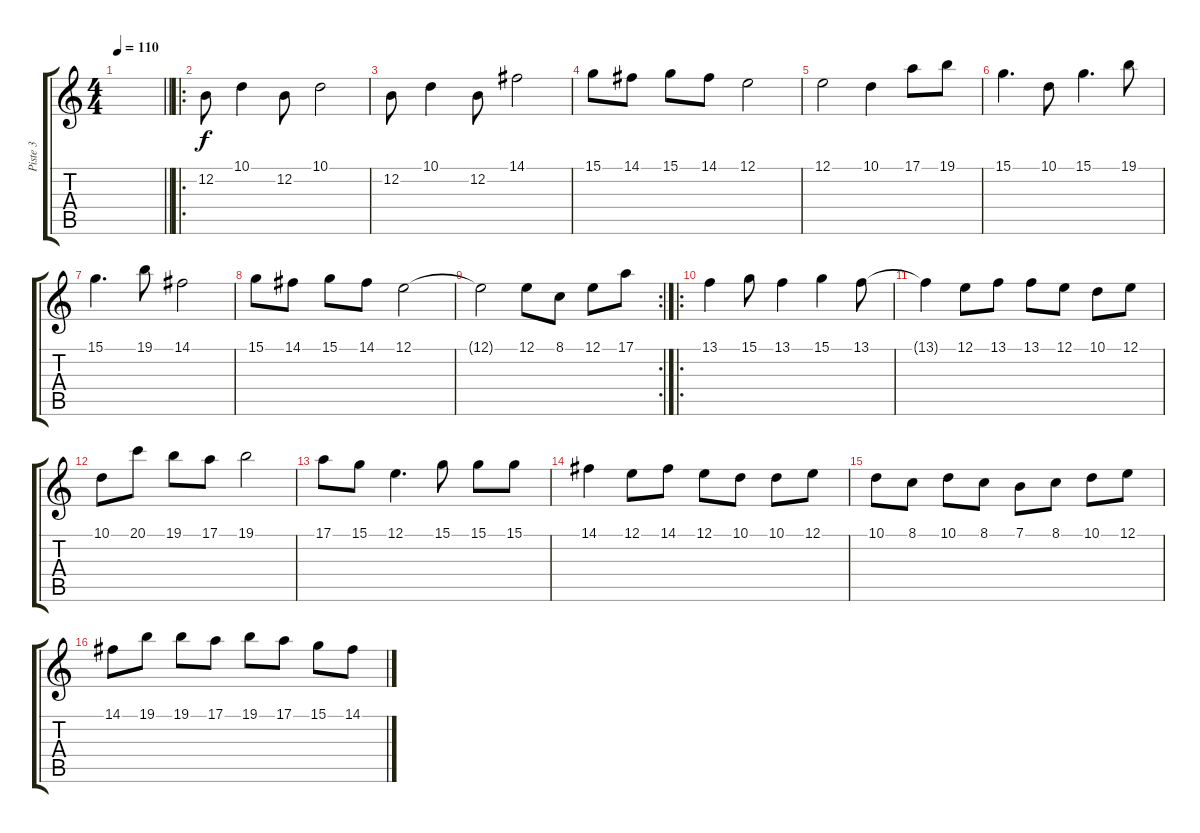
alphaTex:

\track ("Piste 3" "Piste 3") {instrument fx5brightness}
\staff {score tabs}
\tuning (E4 B3 G3 D3 A2 E2) {hide}
\ts (4 4)
\tempo 110
\clef g2
\barLineRight lightlight
\ks c
|
\ro
\section ("" "")
12.2.8 10.1.4 12.2.8 10.1.2 |
12.2.8 10.1.4 12.2.8 14.1.2 |
15.1.8 14.1.8 15.1.8 14.1.8 12.1.2 |
12.1.2 10.1.4 17.1.8 19.1.8 |
15.1.4{d} 10.1.8 15.1.4{d} 19.1.8 |
15.1.4{d} 19.1.8 14.1.2 |
15.1.8 14.1.8 15.1.8 14.1.8 12.1.2 |
\rc 2
12.1{t}.2 12.1.8 8.1.8 12.1.8 17.1.8 |
\ro
13.1.4 15.1.8 13.1.4 15.1.4 13.1.8 |
13.1{t}.4 12.1.8 13.1.8 13.1.8 12.1.8 10.1.8 12.1.8 |
10.1.8 20.1.8 19.1.8 17.1.8 19.1.2 |
17.1.8 15.1.8 12.1.4{d} 15.1.8 15.1.8 15.1.8 |
14.1.4 12.1.8 14.1.8 12.1.8 10.1.8 10.1.8 12.1.8 |
10.1.8 8.1.8 10.1.8 8.1.8 7.1.8 8.1.8 10.1.8 12.1.8 |
14.1.8 19.1.8 19.1.8 17.1.8 19.1.8 17.1.8 15.1.8 14.1.8
